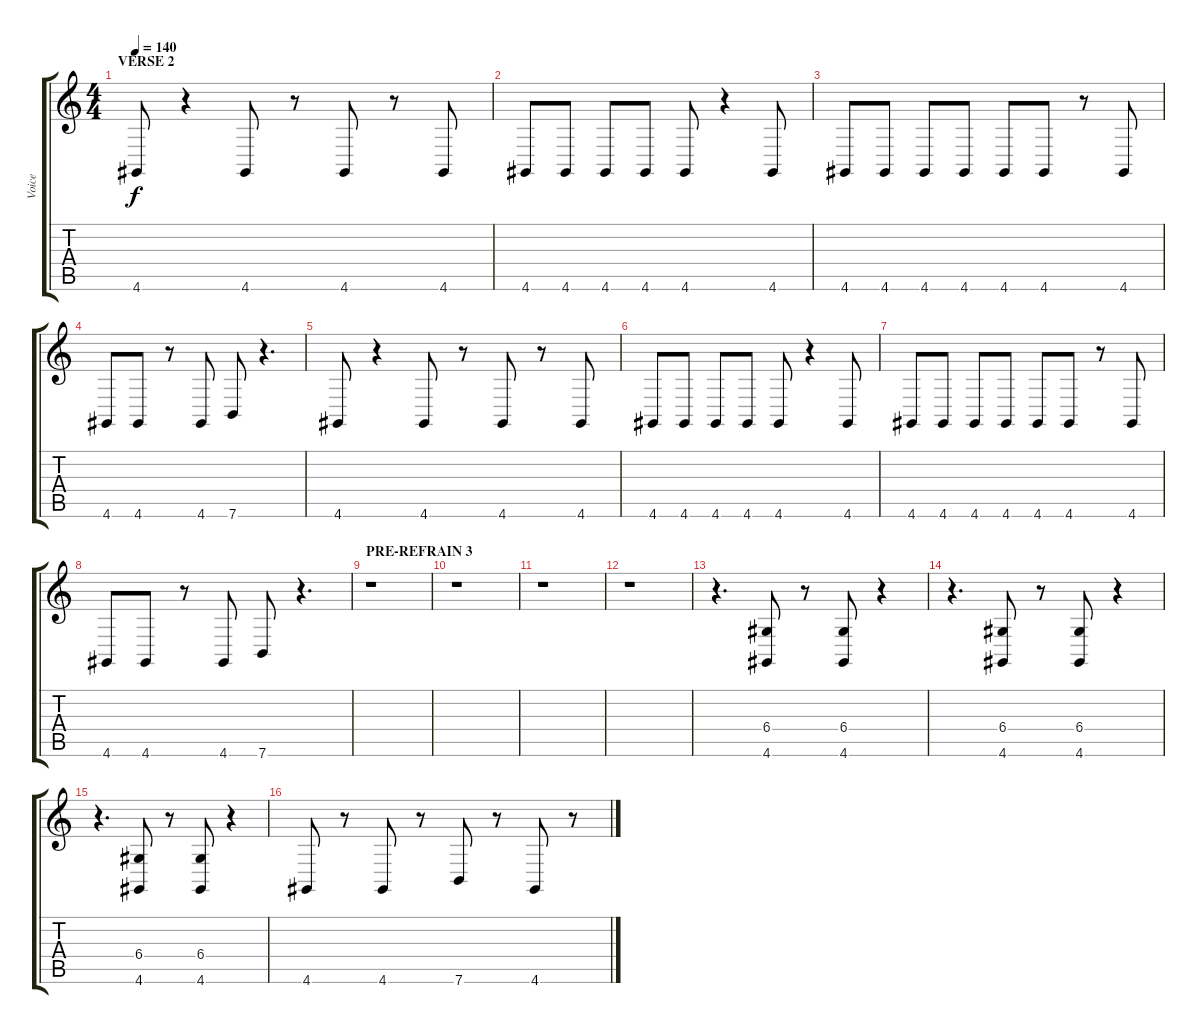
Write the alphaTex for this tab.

\track ("Voice" "Voice") {instrument stringensemble1}
\staff {score tabs}
\tuning (E4 B3 G3 D3 A2 E2) {hide}
\ts (4 4)
\section ("" "VERSE 2")
\tempo 140
\clef g2
\ks c
4.6.8{dy f} r.4 4.6.8 r.8 4.6.8 r.8 4.6.8 |
4.6.8 4.6.8 4.6.8 4.6.8 4.6.8 r.4 4.6.8 |
4.6.8 4.6.8 4.6.8 4.6.8 4.6.8 4.6.8 r.8 4.6.8 |
4.6.8 4.6.8 r.8 4.6.8 7.6.8 r.4{d} |
4.6.8 r.4 4.6.8 r.8 4.6.8 r.8 4.6.8 |
4.6.8 4.6.8 4.6.8 4.6.8 4.6.8 r.4 4.6.8 |
4.6.8 4.6.8 4.6.8 4.6.8 4.6.8 4.6.8 r.8 4.6.8 |
4.6.8 4.6.8 r.8 4.6.8 7.6.8 r.4{d} |
\section ("" "PRE-REFRAIN 3")
r.1 |
r.1 |
r.1 |
r.1 |
r.4{d} (6.4 4.6).8 r.8 (6.4 4.6).8 r.4 |
r.4{d} (6.4 4.6).8 r.8 (6.4 4.6).8 r.4 |
r.4{d} (6.4 4.6).8 r.8 (6.4 4.6).8 r.4 |
4.6.8 r.8 4.6.8 r.8 7.6.8 r.8 4.6.8 r.8
